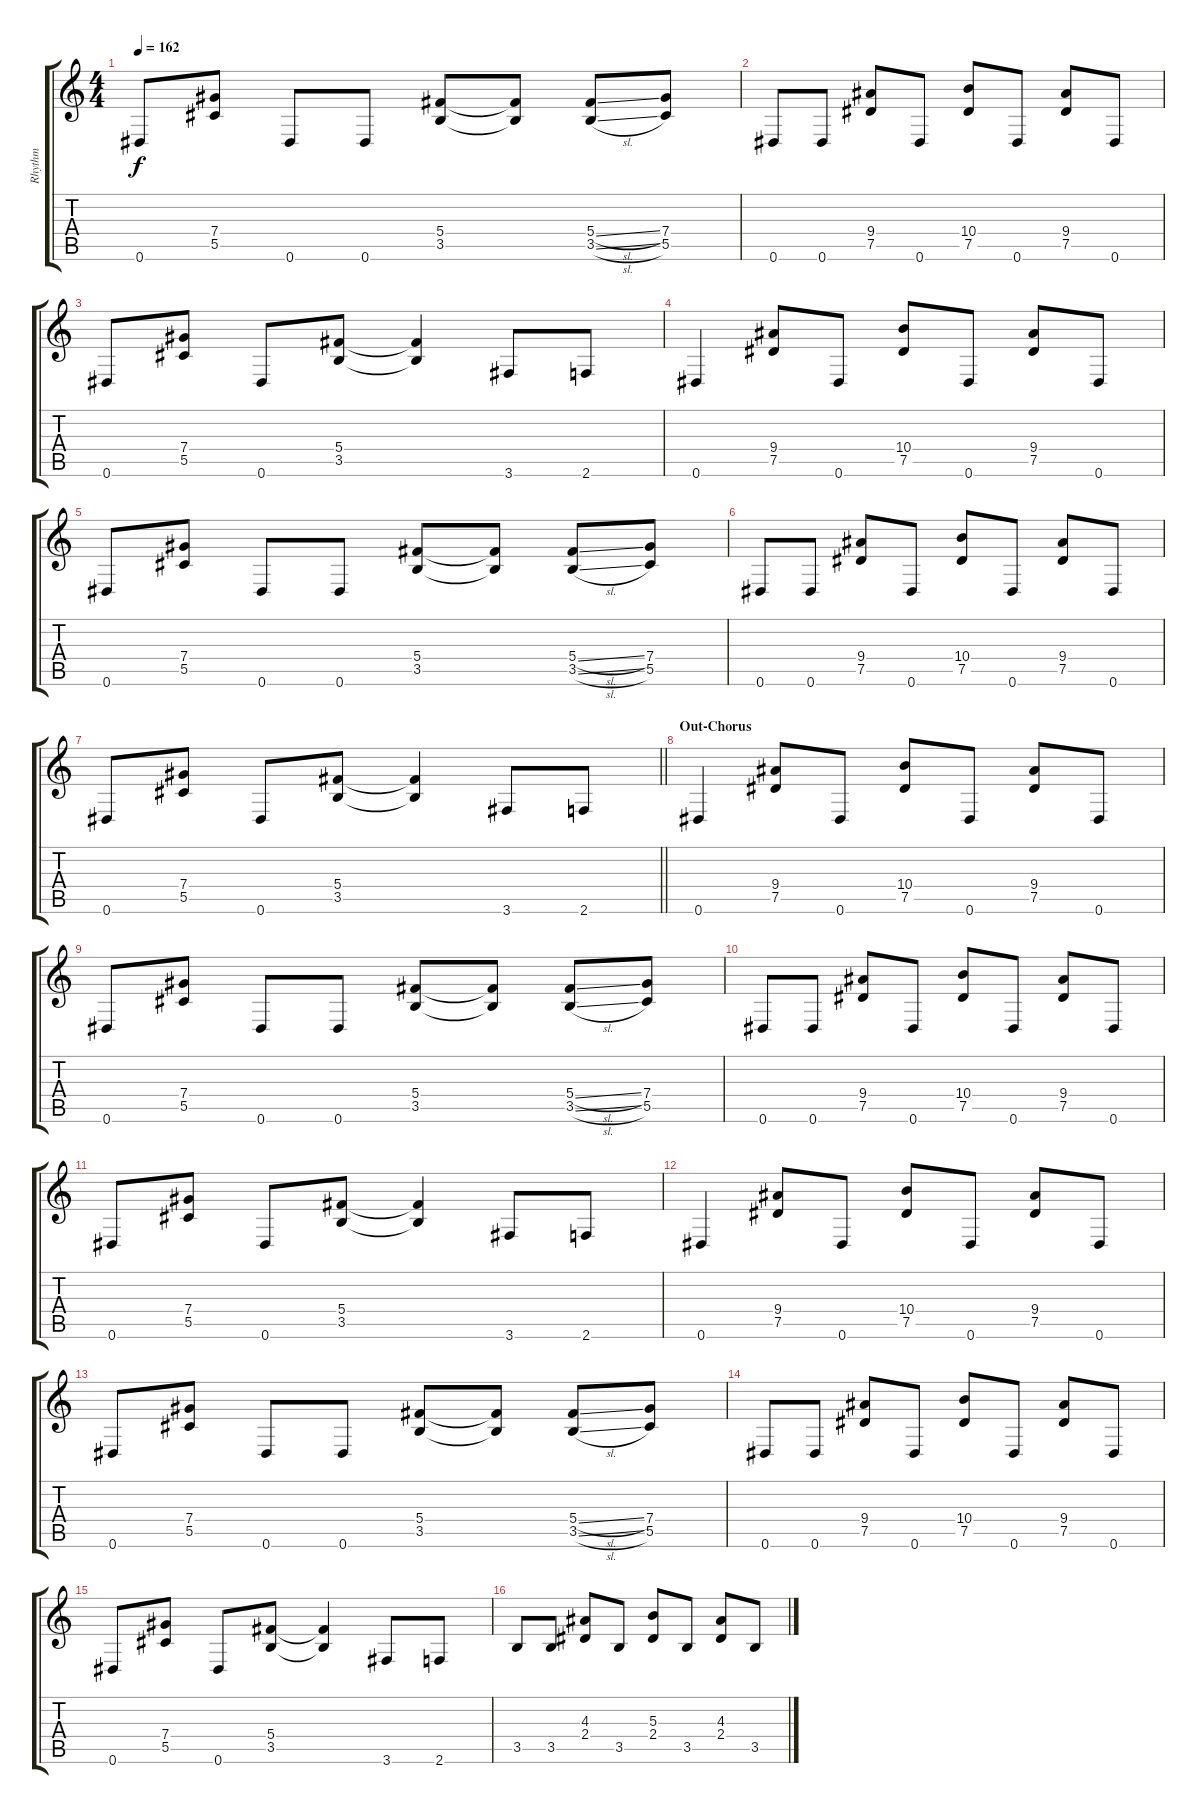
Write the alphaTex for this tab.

\track ("Rhythm" "Rhythm") {instrument distortionguitar}
\staff {score tabs}
\tuning (Eb4 Bb3 Gb3 Db3 Ab2 Eb2) {hide}
\ts (4 4)
\tempo 162
\clef g2
\ks c
0.6.8{dy f} (7.4 5.5).8 0.6.8 0.6.8 (5.4 3.5).8 (5.4{t} 3.5{t}).8 (5.4{sl} 3.5{sl}).8 (7.4 5.5).8 |
0.6.8 0.6.8 (9.4 7.5).8 0.6.8 (10.4 7.5).8 0.6.8 (9.4 7.5).8 0.6.8 |
0.6.8 (7.4 5.5).8 0.6.8 (5.4 3.5).8 (5.4{t} 3.5{t}).4 3.6.8 2.6.8 |
0.6.4 (9.4 7.5).8 0.6.8 (10.4 7.5).8 0.6.8 (9.4 7.5).8 0.6.8 |
0.6.8 (7.4 5.5).8 0.6.8 0.6.8 (5.4 3.5).8 (5.4{t} 3.5{t}).8 (5.4{sl} 3.5{sl}).8 (7.4 5.5).8 |
0.6.8 0.6.8 (9.4 7.5).8 0.6.8 (10.4 7.5).8 0.6.8 (9.4 7.5).8 0.6.8 |
\barLineRight lightlight
0.6.8 (7.4 5.5).8 0.6.8 (5.4 3.5).8 (5.4{t} 3.5{t}).4 3.6.8 2.6.8 |
\section ("" "Out-Chorus")
0.6.4 (9.4 7.5).8 0.6.8 (10.4 7.5).8 0.6.8 (9.4 7.5).8 0.6.8 |
0.6.8 (7.4 5.5).8 0.6.8 0.6.8 (5.4 3.5).8 (5.4{t} 3.5{t}).8 (5.4{sl} 3.5{sl}).8 (7.4 5.5).8 |
0.6.8 0.6.8 (9.4 7.5).8 0.6.8 (10.4 7.5).8 0.6.8 (9.4 7.5).8 0.6.8 |
0.6.8 (7.4 5.5).8 0.6.8 (5.4 3.5).8 (5.4{t} 3.5{t}).4 3.6.8 2.6.8 |
0.6.4 (9.4 7.5).8 0.6.8 (10.4 7.5).8 0.6.8 (9.4 7.5).8 0.6.8 |
0.6.8 (7.4 5.5).8 0.6.8 0.6.8 (5.4 3.5).8 (5.4{t} 3.5{t}).8 (5.4{sl} 3.5{sl}).8 (7.4 5.5).8 |
0.6.8 0.6.8 (9.4 7.5).8 0.6.8 (10.4 7.5).8 0.6.8 (9.4 7.5).8 0.6.8 |
0.6.8 (7.4 5.5).8 0.6.8 (5.4 3.5).8 (5.4{t} 3.5{t}).4 3.6.8 2.6.8 |
3.5.8 3.5.8 (4.3 2.4).8 3.5.8 (5.3 2.4).8 3.5.8 (4.3 2.4).8 3.5.8
